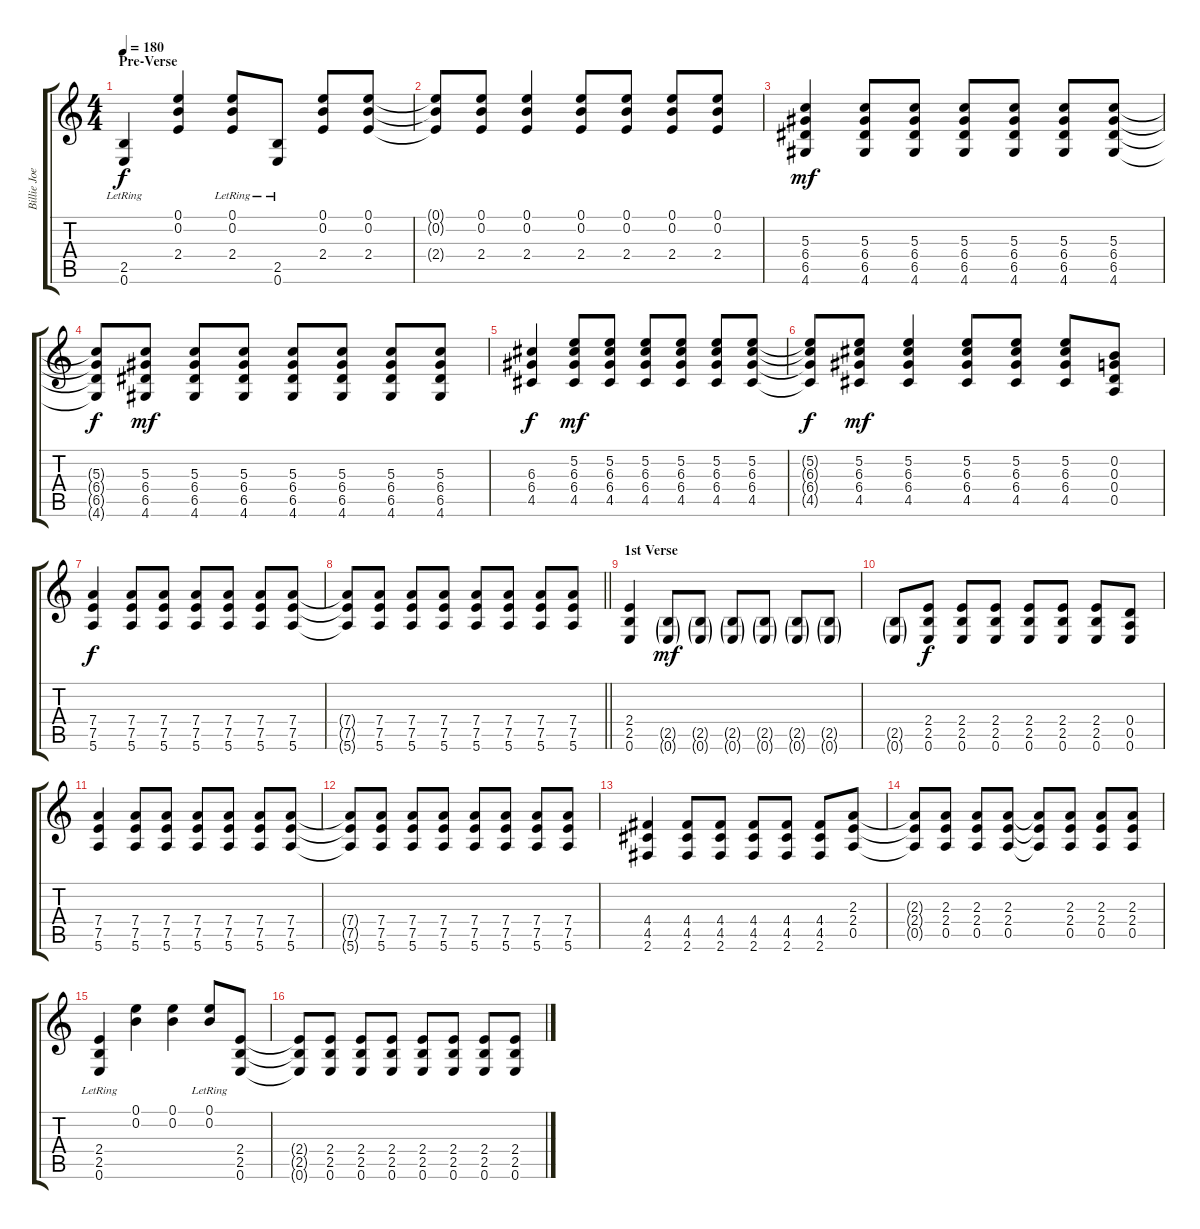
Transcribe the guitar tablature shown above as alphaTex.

\track ("Billie Joe Armstrong (Guitar 2)" "Billie Joe") {mute instrument overdrivenguitar}
\staff {score tabs}
\tuning (E4 B3 G3 D3 A2 E2) {hide}
\ts (4 4)
\section ("" "Pre-Verse")
\tempo 180
\clef g2
\ks c
(2.5{lr} 0.6).4{dy f} (0.1 0.2 2.4).4 (0.1{lr} 0.2{lr} 2.4).8 (2.5{lr} 0.6{lr}).8 (0.1 0.2 2.4).8 (0.1 0.2 2.4).8 |
(0.1{t} 0.2{t} 2.4{t}).8 (0.1 0.2 2.4).8 (0.1 0.2 2.4).4 (0.1 0.2 2.4).8 (0.1 0.2 2.4).8 (0.1 0.2 2.4).8 (0.1 0.2 2.4).8 |
(5.3 6.4 6.5 4.6).4{dy mf} (5.3 6.4 6.5 4.6).8 (5.3 6.4 6.5 4.6).8 (5.3 6.4 6.5 4.6).8 (5.3 6.4 6.5 4.6).8 (5.3 6.4 6.5 4.6).8 (5.3 6.4 6.5 4.6).8 |
(5.3{t} 6.4{t} 6.5{t} 4.6{t}).8{dy f} (5.3 6.4 6.5 4.6).8{dy mf} (5.3 6.4 6.5 4.6).8 (5.3 6.4 6.5 4.6).8 (5.3 6.4 6.5 4.6).8 (5.3 6.4 6.5 4.6).8 (5.3 6.4 6.5 4.6).8 (5.3 6.4 6.5 4.6).8 |
(6.3 6.4 4.5).4{dy f} (5.2 6.3 6.4 4.5).8{dy mf} (5.2 6.3 6.4 4.5).8 (5.2 6.3 6.4 4.5).8 (5.2 6.3 6.4 4.5).8 (5.2 6.3 6.4 4.5).8 (5.2 6.3 6.4 4.5).8 |
(5.2{t} 6.3{t} 6.4{t} 4.5{t}).8{dy f} (5.2 6.3 6.4 4.5).8{dy mf} (5.2 6.3 6.4 4.5).4 (5.2 6.3 6.4 4.5).8 (5.2 6.3 6.4 4.5).8 (5.2 6.3 6.4 4.5).8 (0.2 0.3 0.4 0.5).8 |
(7.4 7.5 5.6).4{dy f} (7.4 7.5 5.6).8 (7.4 7.5 5.6).8 (7.4 7.5 5.6).8 (7.4 7.5 5.6).8 (7.4 7.5 5.6).8 (7.4 7.5 5.6).8 |
\barLineRight lightlight
(7.4{t} 7.5{t} 5.6{t}).8 (7.4 7.5 5.6).8 (7.4 7.5 5.6).8 (7.4 7.5 5.6).8 (7.4 7.5 5.6).8 (7.4 7.5 5.6).8 (7.4 7.5 5.6).8 (7.4 7.5 5.6).8 |
\section ("" "1st Verse")
(2.4 2.5 0.6).4 (2.5{g} 0.6{g}).8{dy mf} (2.5{g} 0.6{g}).8 (2.5{g} 0.6{g}).8 (2.5{g} 0.6{g}).8 (2.5{g} 0.6{g}).8 (2.5{g} 0.6{g}).8 |
(2.5{g} 0.6{g}).8 (2.4 2.5 0.6).8{dy f} (2.4 2.5 0.6).8 (2.4 2.5 0.6).8 (2.4 2.5 0.6).8 (2.4 2.5 0.6).8 (2.4 2.5 0.6).8 (0.4 0.5 0.6).8 |
(7.4 7.5 5.6).4 (7.4 7.5 5.6).8 (7.4 7.5 5.6).8 (7.4 7.5 5.6).8 (7.4 7.5 5.6).8 (7.4 7.5 5.6).8 (7.4 7.5 5.6).8 |
(7.4{t} 7.5{t} 5.6{t}).8 (7.4 7.5 5.6).8 (7.4 7.5 5.6).8 (7.4 7.5 5.6).8 (7.4 7.5 5.6).8 (7.4 7.5 5.6).8 (7.4 7.5 5.6).8 (7.4 7.5 5.6).8 |
(4.4 4.5 2.6).4 (4.4 4.5 2.6).8 (4.4 4.5 2.6).8 (4.4 4.5 2.6).8 (4.4 4.5 2.6).8 (4.4 4.5 2.6).8 (2.3 2.4 0.5).8 |
(2.3{t} 2.4{t} 0.5{t}).8 (2.3 2.4 0.5).8 (2.3 2.4 0.5).8 (2.3 2.4 0.5).8 (2.3{t} 2.4{t} 0.5{t}).8 (2.3 2.4 0.5).8 (2.3 2.4 0.5).8 (2.3 2.4 0.5).8 |
(2.4{lr} 2.5{lr} 0.6{lr}).4 (0.1 0.2).4 (0.1 0.2).4 (0.1{lr} 0.2{lr}).8 (2.4 2.5 0.6).8 |
(2.4{t} 2.5{t} 0.6{t}).8 (2.4 2.5 0.6).8 (2.4 2.5 0.6).8 (2.4 2.5 0.6).8 (2.4 2.5 0.6).8 (2.4 2.5 0.6).8 (2.4 2.5 0.6).8 (2.4 2.5 0.6).8
